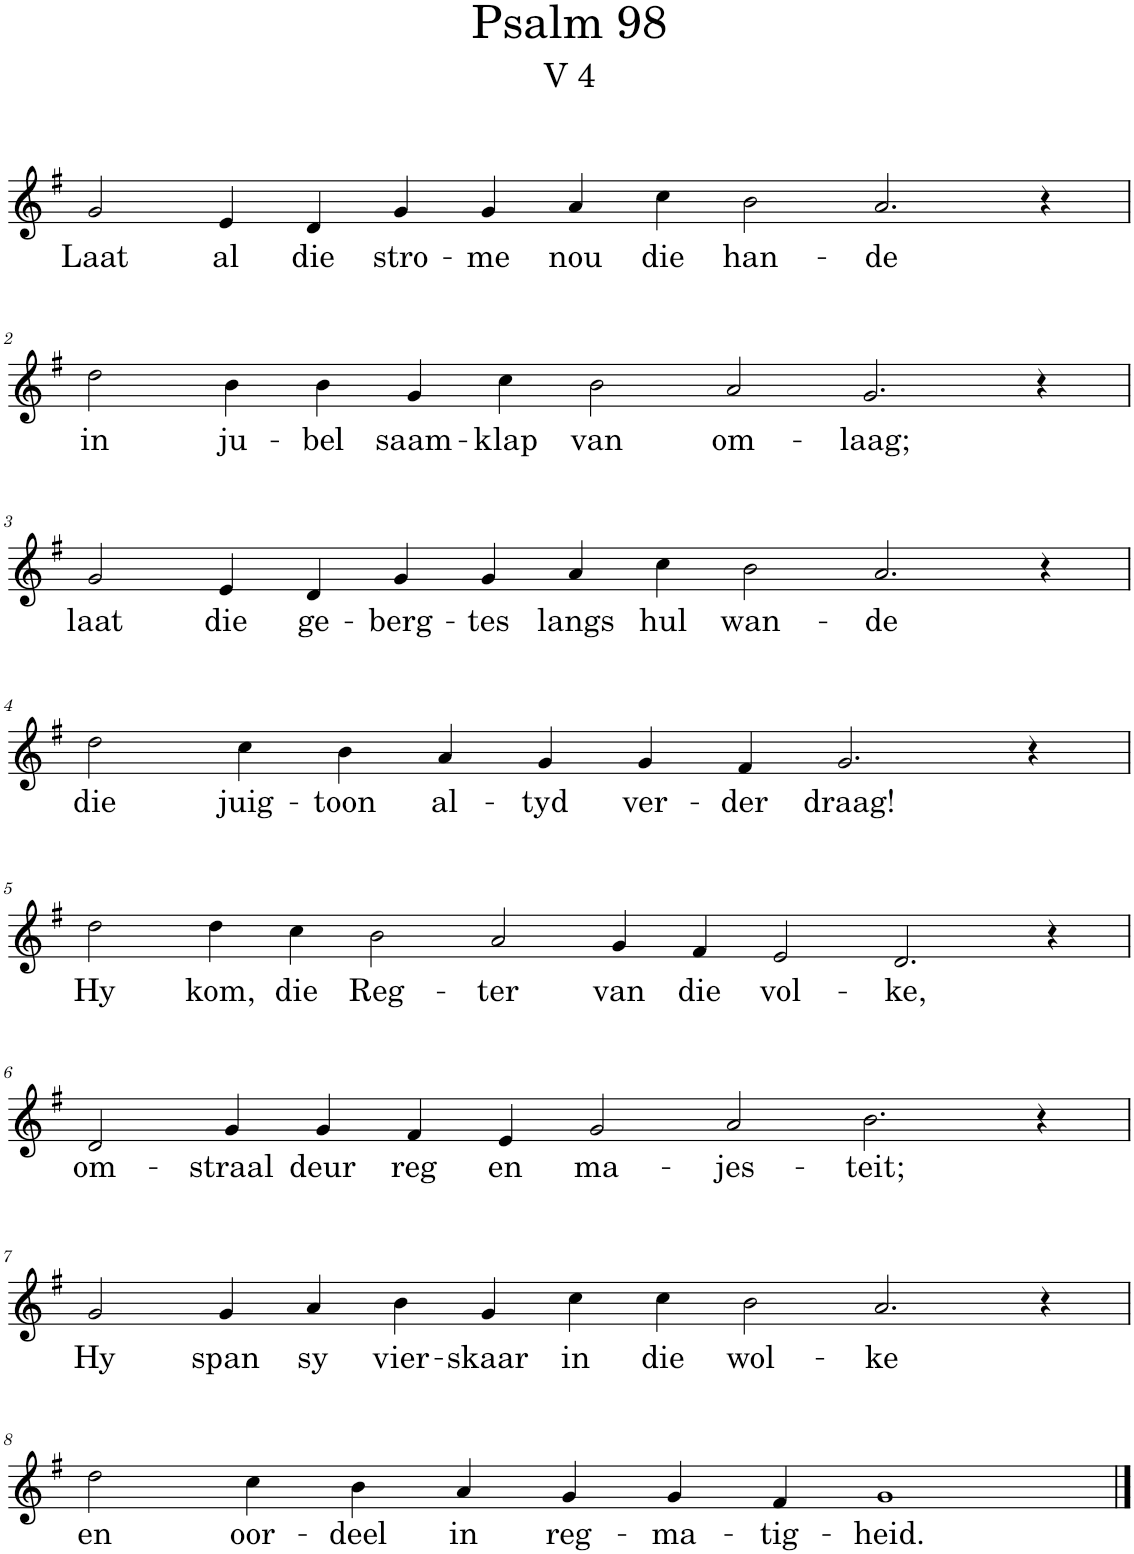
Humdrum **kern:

**kern	**text
*part1	*part1
*staff1	*staff1
*I"Pipe Organ	*
*I'Org.	*
*clefG2	*
*k[f#]	*
*M14/4	*
=1	=1
!	!LO:LY:b
2g/	Laat
!	!LO:LY:b
4e/	al
!	!LO:LY:b
4d/	die
!	!LO:LY:b
4g/	stro-
!	!LO:LY:b
4g/	-me
!	!LO:LY:b
4a/	nou
!	!LO:LY:b
4cc\	die
!	!LO:LY:b
2b\	han-
!	!LO:LY:b
2.a/	-de
4r	.
!!LO:LB:g=z
=2	=2
!	!LO:LY:b
2dd\	in
!	!LO:LY:b
4b\	ju-
!	!LO:LY:b
4b\	-bel
!	!LO:LY:b
4g/	saam-
!	!LO:LY:b
4cc\	-klap
!	!LO:LY:b
2b\	van
!	!LO:LY:b
2a/	om-
!	!LO:LY:b
2.g/	-laag;
4r	.
!!LO:LB:g=z
=3	=3
!	!LO:LY:b
2g/	laat
!	!LO:LY:b
4e/	die
!	!LO:LY:b
4d/	ge-
!	!LO:LY:b
4g/	-berg-
!	!LO:LY:b
4g/	-tes
!	!LO:LY:b
4a/	langs
!	!LO:LY:b
4cc\	hul
!	!LO:LY:b
2b\	wan-
!	!LO:LY:b
2.a/	-de
4r	.
!!LO:LB:g=z
=4	=4
*M12/4	*
!	!LO:LY:b
2dd\	die
!	!LO:LY:b
4cc\	juig-
!	!LO:LY:b
4b\	-toon
!	!LO:LY:b
4a/	al-
!	!LO:LY:b
4g/	-tyd
!	!LO:LY:b
4g/	ver-
!	!LO:LY:b
4f#/	-der
!	!LO:LY:b
2.g/	draag!
4r	.
!!LO:LB:g=z
=5	=5
*M16/4	*
!	!LO:LY:b
2dd\	Hy
!	!LO:LY:b
4dd\	kom,
!	!LO:LY:b
4cc\	die
!	!LO:LY:b
2b\	Reg-
!	!LO:LY:b
2a/	-ter
!	!LO:LY:b
4g/	van
!	!LO:LY:b
4f#/	die
!	!LO:LY:b
2e/	vol-
!	!LO:LY:b
2.d/	-ke,
4r	.
!!LO:LB:g=z
=6	=6
*M14/4	*
!	!LO:LY:b
2d/	om-
!	!LO:LY:b
4g/	-straal
!	!LO:LY:b
4g/	deur
!	!LO:LY:b
4f#/	reg
!	!LO:LY:b
4e/	en
!	!LO:LY:b
2g/	ma-
!	!LO:LY:b
2a/	-jes-
!	!LO:LY:b
2.b\	-teit;
4r	.
!!LO:LB:g=z
=7	=7
!	!LO:LY:b
2g/	Hy
!	!LO:LY:b
4g/	span
!	!LO:LY:b
4a/	sy
!	!LO:LY:b
4b\	vier-
!	!LO:LY:b
4g/	-skaar
!	!LO:LY:b
4cc\	in
!	!LO:LY:b
4cc\	die
!	!LO:LY:b
2b\	wol-
!	!LO:LY:b
2.a/	-ke
4r	.
!!LO:LB:g=z
=8	=8
*M12/4	*
!	!LO:LY:b
2dd\	en
!	!LO:LY:b
4cc\	oor-
!	!LO:LY:b
4b\	-deel
!	!LO:LY:b
4a/	in
!	!LO:LY:b
4g/	reg-
!	!LO:LY:b
4g/	-ma-
!	!LO:LY:b
4f#/	-tig-
!	!LO:LY:b
1g	-heid.
==	==
*-	*-
